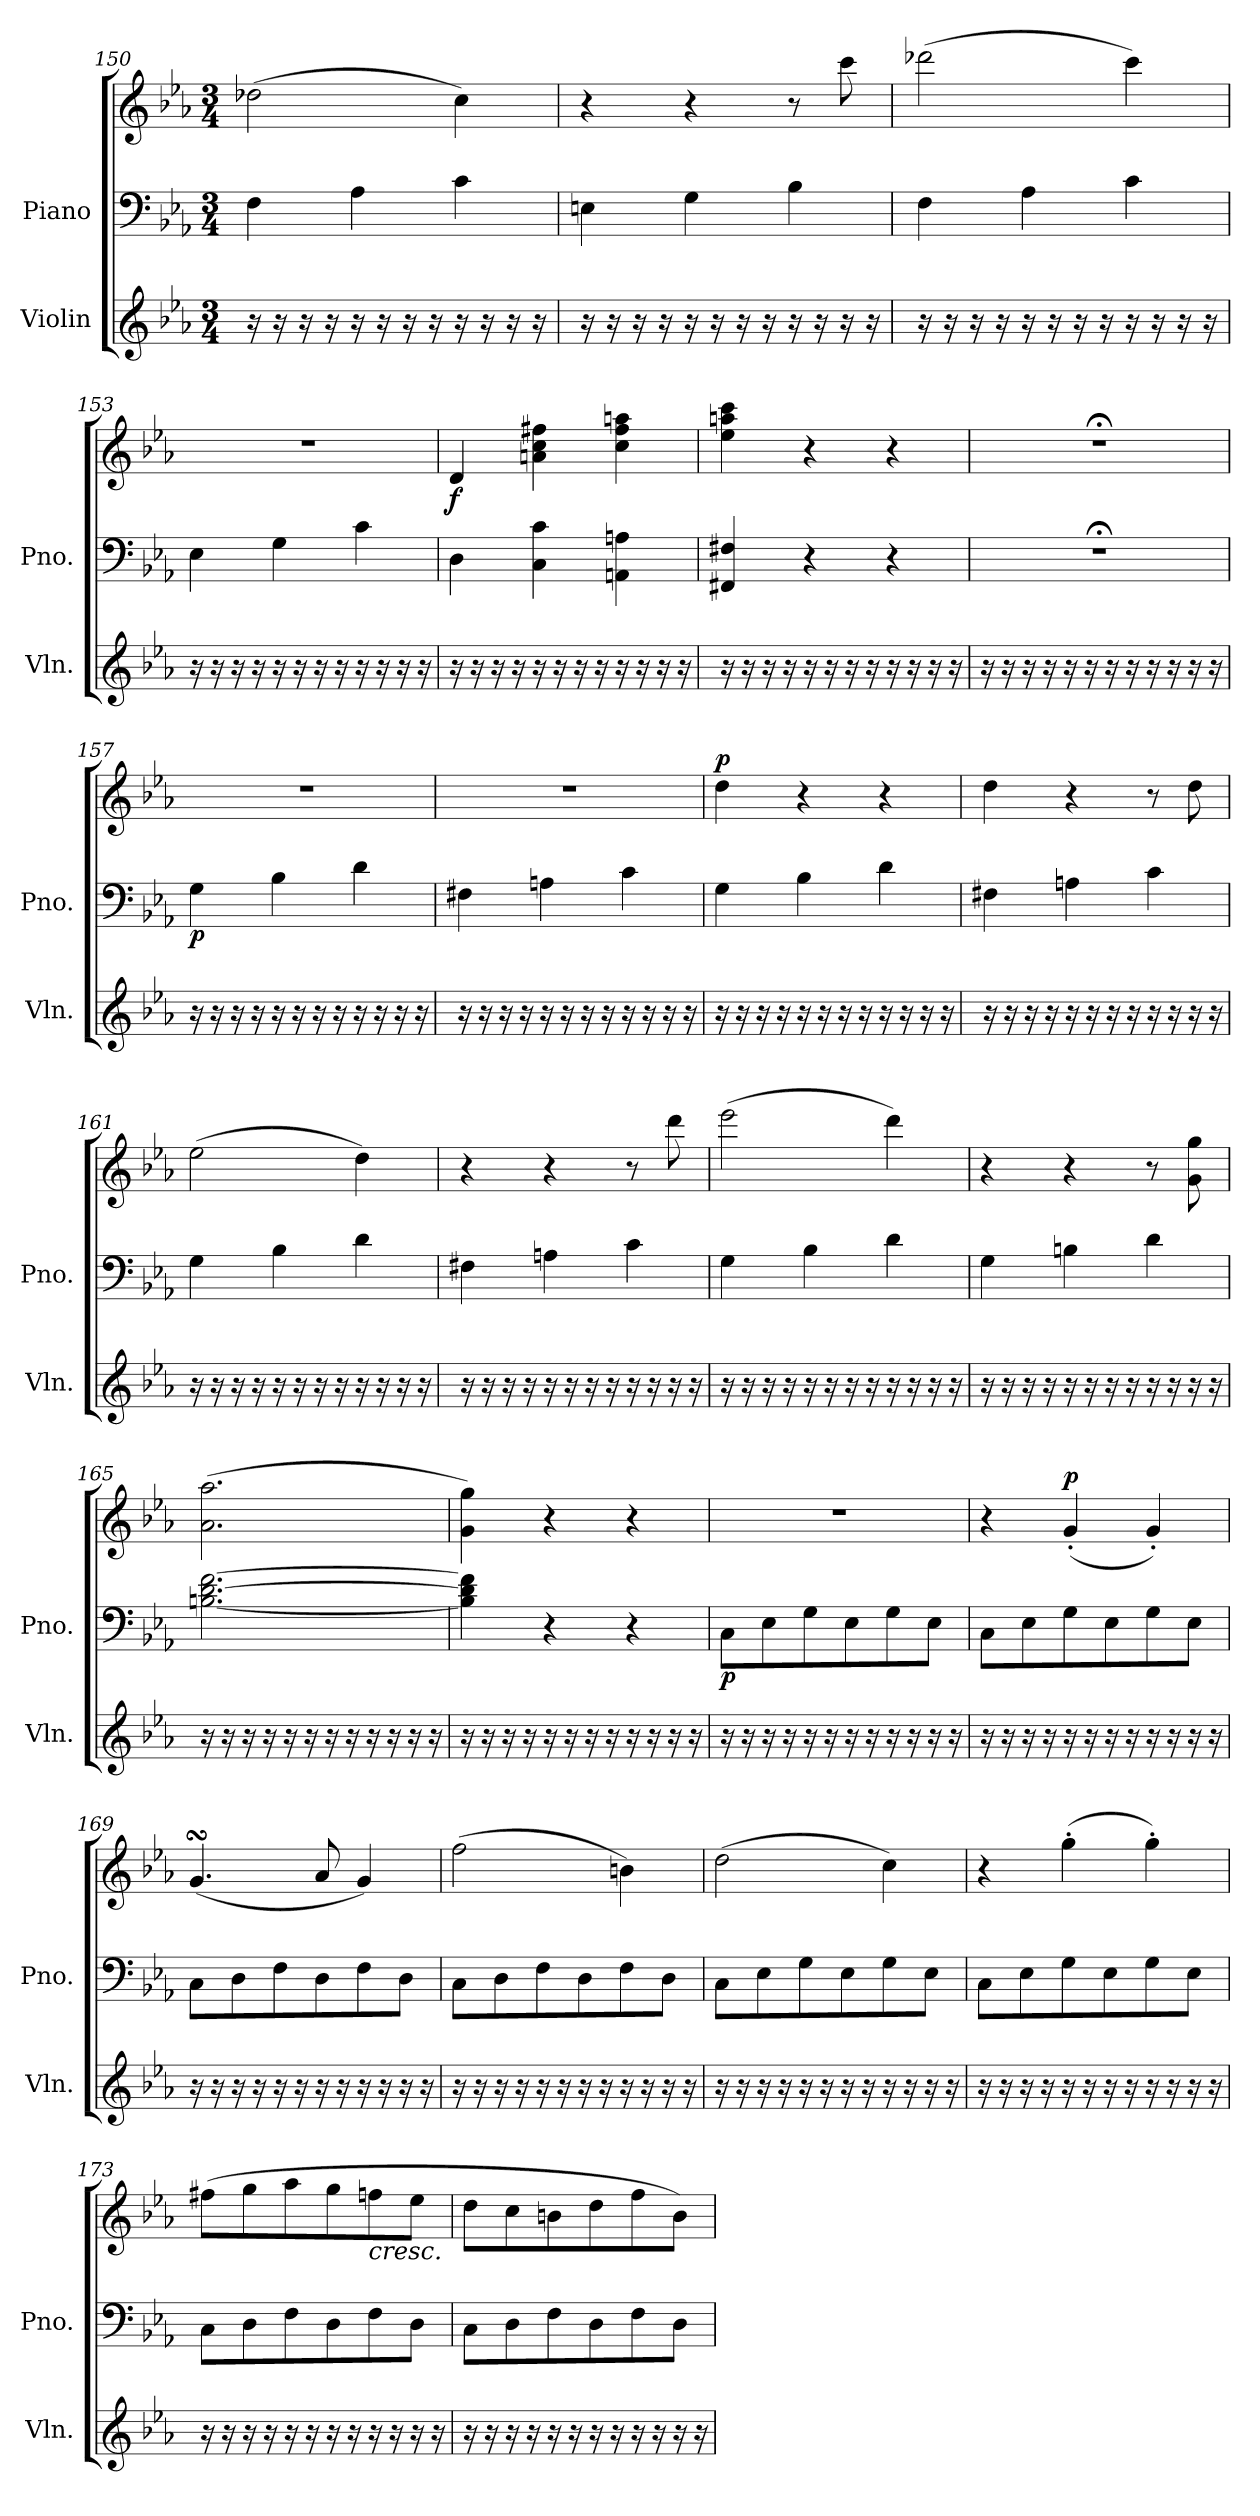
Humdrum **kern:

**kern	**kern	**kern	**dynam
*part2	*part1	*part1	*part1
*staff3	*staff2	*staff1	*staff1/2
*I"Violin	*I"Piano	*	*
*I'Vln.	*I'Pno.	*	*
*clefG2	*clefF4	*clefG2	*
*k[b-e-a-]	*k[b-e-a-]	*k[b-e-a-]	*
*M3/4	*M3/4	*M3/4	*
=150	=150	=150	=150
16r	4F\	(>2dd-X\	.
16r	.	.	.
16r	.	.	.
16r	.	.	.
16r	4A-\	.	.
16r	.	.	.
16r	.	.	.
16r	.	.	.
16r	4c\	4cc\)	.
16r	.	.	.
16r	.	.	.
16r	.	.	.
=151	=151	=151	=151
16r	4En\	4r	.
16r	.	.	.
16r	.	.	.
16r	.	.	.
16r	4G\	4r	.
16r	.	.	.
16r	.	.	.
16r	.	.	.
16r	4B-\	8r	.
16r	.	.	.
16r	.	8ccc\	.
16r	.	.	.
=152	=152	=152	=152
16r	4F\	(>2ddd-X\	.
16r	.	.	.
16r	.	.	.
16r	.	.	.
16r	4A-\	.	.
16r	.	.	.
16r	.	.	.
16r	.	.	.
16r	4c\	4ccc\)	.
16r	.	.	.
16r	.	.	.
16r	.	.	.
!!LO:LB:g=z
=153	=153	=153	=153
16r	4E-\	2.r	.
16r	.	.	.
16r	.	.	.
16r	.	.	.
16r	4G\	.	.
16r	.	.	.
16r	.	.	.
16r	.	.	.
16r	4c\	.	.
16r	.	.	.
16r	.	.	.
16r	.	.	.
=154	=154	=154	=154
!	!	!	!LO:DY:b
16r	4D\	4d/	f
16r	.	.	.
16r	.	.	.
16r	.	.	.
16r	4C\ 4c\	4an\ 4cc\ 4ff#X\	.
16r	.	.	.
16r	.	.	.
16r	.	.	.
16r	4AAn\ 4An\	4cc\ 4ff#\ 4aan\	.
16r	.	.	.
16r	.	.	.
16r	.	.	.
=155	=155	=155	=155
16r	4FF#X/ 4F#X/	4ee-\ 4aan\ 4ccc\	.
16r	.	.	.
16r	.	.	.
16r	.	.	.
16r	4r	4r	.
16r	.	.	.
16r	.	.	.
16r	.	.	.
16r	4r	4r	.
16r	.	.	.
16r	.	.	.
16r	.	.	.
=156	=156	=156	=156
16r	2.r;<	2.r;<	.
16r	.	.	.
16r	.	.	.
16r	.	.	.
16r	.	.	.
16r	.	.	.
16r	.	.	.
16r	.	.	.
16r	.	.	.
16r	.	.	.
16r	.	.	.
16r	.	.	.
!!LO:PB:g=z
=157	=157	=157	=157
!	!	!	!LO:DY:b=2
16r	4G\	2.r	p
16r	.	.	.
16r	.	.	.
16r	.	.	.
16r	4B-\	.	.
16r	.	.	.
16r	.	.	.
16r	.	.	.
16r	4d\	.	.
16r	.	.	.
16r	.	.	.
16r	.	.	.
=158	=158	=158	=158
16r	4F#X\	2.r	.
16r	.	.	.
16r	.	.	.
16r	.	.	.
16r	4An\	.	.
16r	.	.	.
16r	.	.	.
16r	.	.	.
16r	4c\	.	.
16r	.	.	.
16r	.	.	.
16r	.	.	.
=159	=159	=159	=159
!	!	!	!LO:DY:a
16r	4G\	4dd\	p
16r	.	.	.
16r	.	.	.
16r	.	.	.
16r	4B-\	4r	.
16r	.	.	.
16r	.	.	.
16r	.	.	.
16r	4d\	4r	.
16r	.	.	.
16r	.	.	.
16r	.	.	.
=160	=160	=160	=160
16r	4F#X\	4dd\	.
16r	.	.	.
16r	.	.	.
16r	.	.	.
16r	4An\	4r	.
16r	.	.	.
16r	.	.	.
16r	.	.	.
16r	4c\	8r	.
16r	.	.	.
16r	.	8dd\	.
16r	.	.	.
!!LO:LB:g=z
=161	=161	=161	=161
16r	4G\	(>2ee-\	.
16r	.	.	.
16r	.	.	.
16r	.	.	.
16r	4B-\	.	.
16r	.	.	.
16r	.	.	.
16r	.	.	.
16r	4d\	4dd\)	.
16r	.	.	.
16r	.	.	.
16r	.	.	.
=162	=162	=162	=162
16r	4F#X\	4r	.
16r	.	.	.
16r	.	.	.
16r	.	.	.
16r	4An\	4r	.
16r	.	.	.
16r	.	.	.
16r	.	.	.
16r	4c\	8r	.
16r	.	.	.
16r	.	8ddd\	.
16r	.	.	.
=163	=163	=163	=163
16r	4G\	(>2eee-\	.
16r	.	.	.
16r	.	.	.
16r	.	.	.
16r	4B-\	.	.
16r	.	.	.
16r	.	.	.
16r	.	.	.
16r	4d\	4ddd\)	.
16r	.	.	.
16r	.	.	.
16r	.	.	.
=164	=164	=164	=164
16r	4G\	4r	.
16r	.	.	.
16r	.	.	.
16r	.	.	.
16r	4Bn\	4r	.
16r	.	.	.
16r	.	.	.
16r	.	.	.
16r	4d\	8r	.
16r	.	.	.
16r	.	8g\ 8gg\	.
16r	.	.	.
!!LO:LB:g=z
=165	=165	=165	=165
!	!	!	!LO:DY:b
!	!	!	!LO:DY:n=1:b
16r	[2.Bn\ [2.d\ [2.f\	(>2.a-\ 2.aa-\	fp fp
16r	.	.	.
16r	.	.	.
16r	.	.	.
16r	.	.	.
16r	.	.	.
16r	.	.	.
16r	.	.	.
16r	.	.	.
16r	.	.	.
16r	.	.	.
16r	.	.	.
=166	=166	=166	=166
16r	4B\] 4d\] 4f\]	4g\ 4gg\)	.
16r	.	.	.
16r	.	.	.
16r	.	.	.
16r	4r	4r	.
16r	.	.	.
16r	.	.	.
16r	.	.	.
16r	4r	4r	.
16r	.	.	.
16r	.	.	.
16r	.	.	.
=167	=167	=167	=167
!	!	!	!LO:DY:b=2
16r	8C\L	2.r	p
16r	.	.	.
16r	8E-\	.	.
16r	.	.	.
16r	8G\	.	.
16r	.	.	.
16r	8E-\	.	.
16r	.	.	.
16r	8G\	.	.
16r	.	.	.
16r	8E-\J	.	.
16r	.	.	.
=168	=168	=168	=168
16r	8C\L	4r	.
16r	.	.	.
16r	8E-\	.	.
16r	.	.	.
!	!	!	!LO:DY:a
16r	8G\	(<4g'/	p
16r	.	.	.
16r	8E-\	.	.
16r	.	.	.
16r	8G\	4g'/)	.
16r	.	.	.
16r	8E-\J	.	.
16r	.	.	.
!!LO:LB:g=z
=169	=169	=169	=169
16r	8C\L	(<4.gsSsS/	.
16r	.	.	.
16r	8D\	.	.
16r	.	.	.
16r	8F\	.	.
16r	.	.	.
16r	8D\	8a-/	.
16r	.	.	.
16r	8F\	4g/)	.
16r	.	.	.
16r	8D\J	.	.
16r	.	.	.
=170	=170	=170	=170
16r	8C\L	(>2ff\	.
16r	.	.	.
16r	8D\	.	.
16r	.	.	.
16r	8F\	.	.
16r	.	.	.
16r	8D\	.	.
16r	.	.	.
16r	8F\	4bn\)	.
16r	.	.	.
16r	8D\J	.	.
16r	.	.	.
=171	=171	=171	=171
16r	8C\L	(>2dd\	.
16r	.	.	.
16r	8E-\	.	.
16r	.	.	.
16r	8G\	.	.
16r	.	.	.
16r	8E-\	.	.
16r	.	.	.
16r	8G\	4cc\)	.
16r	.	.	.
16r	8E-\J	.	.
16r	.	.	.
=172	=172	=172	=172
16r	8C\L	4r	.
16r	.	.	.
16r	8E-\	.	.
16r	.	.	.
16r	8G\	(>4gg'\	.
16r	.	.	.
16r	8E-\	.	.
16r	.	.	.
16r	8G\	4gg'\)	.
16r	.	.	.
16r	8E-\J	.	.
16r	.	.	.
!!LO:PB:g=z
=173	=173	=173	=173
16r	8C\L	(>8ff#X\L	.
16r	.	.	.
16r	8D\	8gg\	.
16r	.	.	.
16r	8F\	8aa-\	.
16r	.	.	.
16r	8D\	8gg\	.
16r	.	.	.
!	!	!LO:TX:b:i:t=cresc.	!
16r	8F\	8ffn\	.
16r	.	.	.
16r	8D\J	8ee-\J	.
16r	.	.	.
=174	=174	=174	=174
16r	8C\L	8dd\L	.
16r	.	.	.
16r	8D\	8cc\	.
16r	.	.	.
16r	8F\	8bn\	.
16r	.	.	.
16r	8D\	8dd\	.
16r	.	.	.
16r	8F\	8ff\	.
16r	.	.	.
16r	8D\J	8b\J)	.
16r	.	.	.
=	=	=	=
*-	*-	*-	*-
